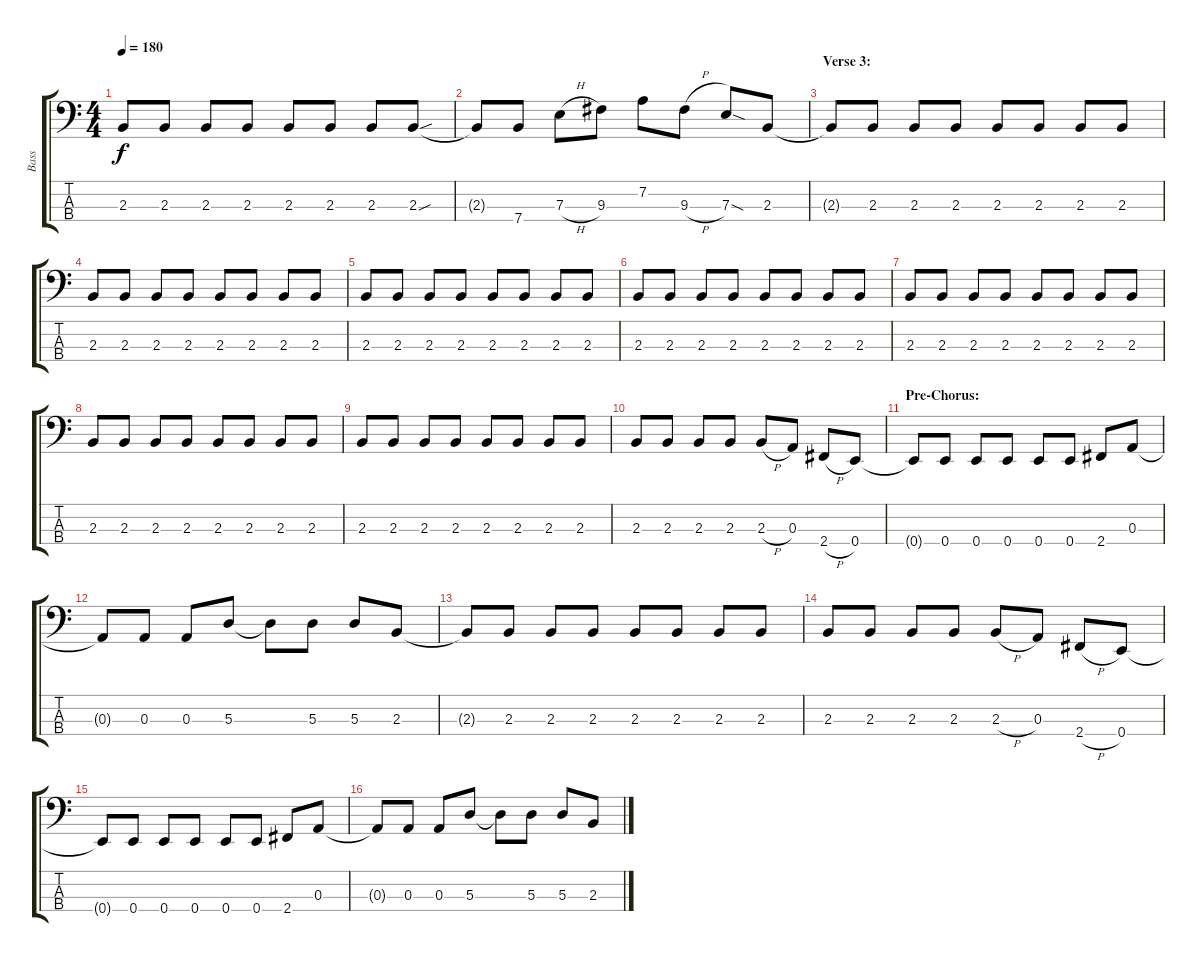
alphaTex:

\track ("Bass" "Bass") {instrument electricbasspick}
\staff {score tabs}
\tuning (G2 D2 A1 E1) {hide}
\ts (4 4)
\tempo 180
\clef f4
\ks c
2.3{t}.8{dy f} 2.3.8 2.3.8 2.3.8 2.3.8 2.3.8 2.3.8 2.3{sou}.8 |
2.3{t}.8 7.4.8 7.3{h}.8 9.3.8 7.2.8 9.3{h}.8 7.3{sod}.8 2.3.8 |
\section ("" "Verse 3:")
2.3{t}.8 2.3.8 2.3.8 2.3.8 2.3.8 2.3.8 2.3.8 2.3.8 |
2.3.8 2.3.8 2.3.8 2.3.8 2.3.8 2.3.8 2.3.8 2.3.8 |
2.3.8 2.3.8 2.3.8 2.3.8 2.3.8 2.3.8 2.3.8 2.3.8 |
2.3.8 2.3.8 2.3.8 2.3.8 2.3.8 2.3.8 2.3.8 2.3.8 |
2.3.8 2.3.8 2.3.8 2.3.8 2.3.8 2.3.8 2.3.8 2.3.8 |
2.3.8 2.3.8 2.3.8 2.3.8 2.3.8 2.3.8 2.3.8 2.3.8 |
2.3.8 2.3.8 2.3.8 2.3.8 2.3.8 2.3.8 2.3.8 2.3.8 |
2.3.8 2.3.8 2.3.8 2.3.8 2.3{h}.8 0.3.8 2.4{h}.8 0.4.8 |
\section ("" "Pre-Chorus:")
0.4{t}.8 0.4.8 0.4.8 0.4.8 0.4.8 0.4.8 2.4.8 0.3.8 |
0.3{t}.8 0.3.8 0.3.8 5.3.8 5.3{t}.8 5.3.8 5.3.8 2.3.8 |
2.3{t}.8 2.3.8 2.3.8 2.3.8 2.3.8 2.3.8 2.3.8 2.3.8 |
2.3.8 2.3.8 2.3.8 2.3.8 2.3{h}.8 0.3.8 2.4{h}.8 0.4.8 |
0.4{t}.8 0.4.8 0.4.8 0.4.8 0.4.8 0.4.8 2.4.8 0.3.8 |
0.3{t}.8 0.3.8 0.3.8 5.3.8 5.3{t}.8 5.3.8 5.3.8 2.3.8
